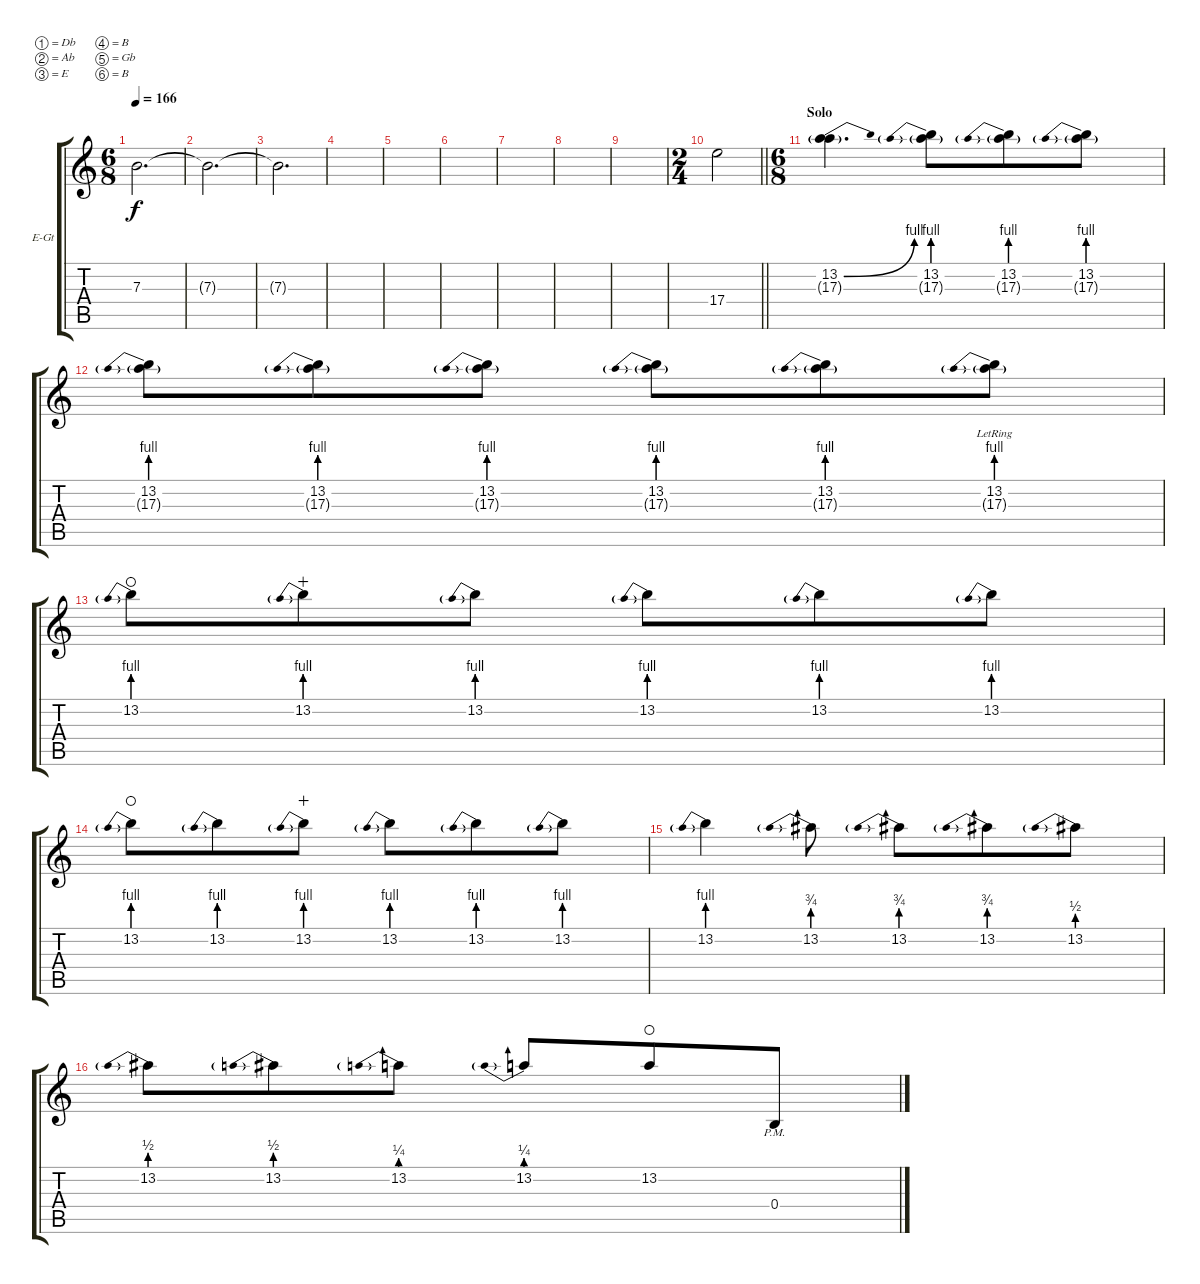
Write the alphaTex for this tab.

\bracketExtendMode groupsimilarinstruments
\firstSystemTrackNameOrientation horizontal
\otherSystemsTrackNameOrientation horizontal
\track ("Lead guitar" "E-Gt") {instrument overdrivenguitar}
\staff {score tabs}
\tuning (Db4 Ab3 E3 B2 Gb2 B1)
\ts (6 8)
\tempo 166
\clef g2
\ks c
7.3{t}.2{d dy f} |
7.3{t}.2{d} |
7.3{t}.2{d} |
|
|
|
|
|
|
\ts (2 4)
\beaming (8 2 2)
\barLineRight lightlight
17.4.2 |
\ts (6 8)
\beaming (8 3 3)
\section ("" "Solo")
(17.3{g} 13.2{be (bend 0 0 40.8 4)}).4{d} (13.2{be (prebend 0 4 60 4)} 17.3{g}).8 (13.2{be (prebend 0 4 60 4)} 17.3{g}).8 (13.2{be (prebend 0 4 60 4)} 17.3{g}).8 |
(13.2{be (prebend 0 4 60 4)} 17.3{g}).8 (13.2{be (prebend 0 4 60 4)} 17.3{g}).8 (13.2{be (prebend 0 4 60 4)} 17.3{g}).8 (13.2{be (prebend 0 4 60 4)} 17.3{g}).8 (13.2{be (prebend 0 4 60 4)} 17.3{g}).8 (13.2{be (prebend 0 4 60 4)} 17.3{g lr}).8 |
13.2{be (prebend 0 4 60 4)}.8{waho} 13.2{be (prebend 0 4 60 4)}.8{wahc} 13.2{be (prebend 0 4 60 4)}.8 13.2{be (prebend 0 4 60 4)}.8 13.2{be (prebend 0 4 60 4)}.8 13.2{be (prebend 0 4 60 4)}.8 |
13.2{be (prebend 0 4 60 4)}.8{waho} 13.2{be (prebend 0 4 60 4)}.8 13.2{be (prebend 0 4 60 4)}.8{wahc} 13.2{be (prebend 0 4 60 4)}.8 13.2{be (prebend 0 4 60 4)}.8 13.2{be (prebend 0 4 60 4)}.8 |
13.2{be (prebend 0 4 60 4)}.4 13.2{be (prebend 0 3 60 3)}.8 13.2{be (prebend 0 3 60 3)}.8 13.2{be (prebend 0 3 60 3)}.8 13.2{be (prebend 0 2 60 2)}.8 |
13.2{be (prebend 0 2 60 2)}.8 13.2{be (prebend 0 2 60 2)}.8 13.2{be (prebend 0 1 60 1)}.8 13.2{be (prebend 0 1 60 1)}.8 13.2.8{waho} 0.4{pm}.8
